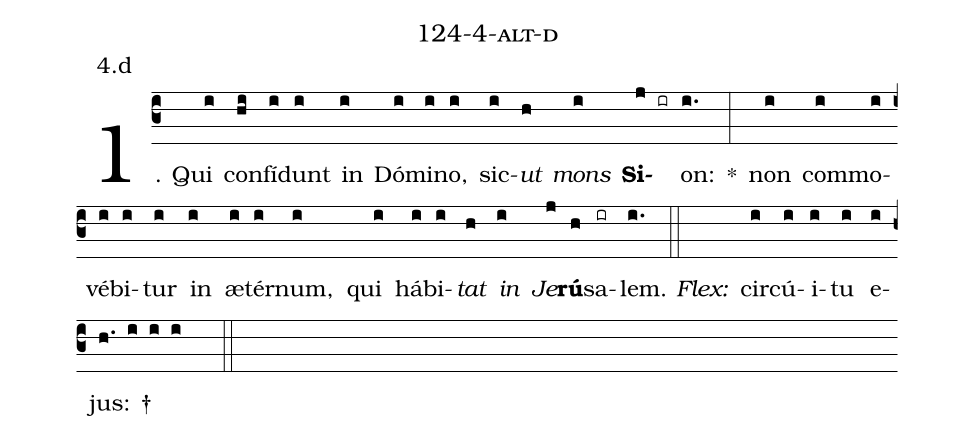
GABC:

name: 124-4-alt-d;
annotation: 4.d;
%%
(c3)1. Qui(i) con(hi)fí(i)dunt(i) in(i) Dó(i)mi(i)no,(i) sic(i)<i>ut</i>(h) <i>mons</i>(i) <b>Si</b>(j ir)on:(i.) *(:) non(i) com(i)mo(i)vé(i)bi(i)tur(i) in(i) æ(i)tér(i)num,(i) qui(i) há(i)bi(i)<i>tat</i>(h) <i>in</i>(i) <i>Je</i>(j)<b>rú</b>(h)sa(ir)lem.(i.) (::)
<i>Flex:</i>()  cir(i)cú(i)i(i)tu(i) e(i)jus: †(h. i i i  ::)
